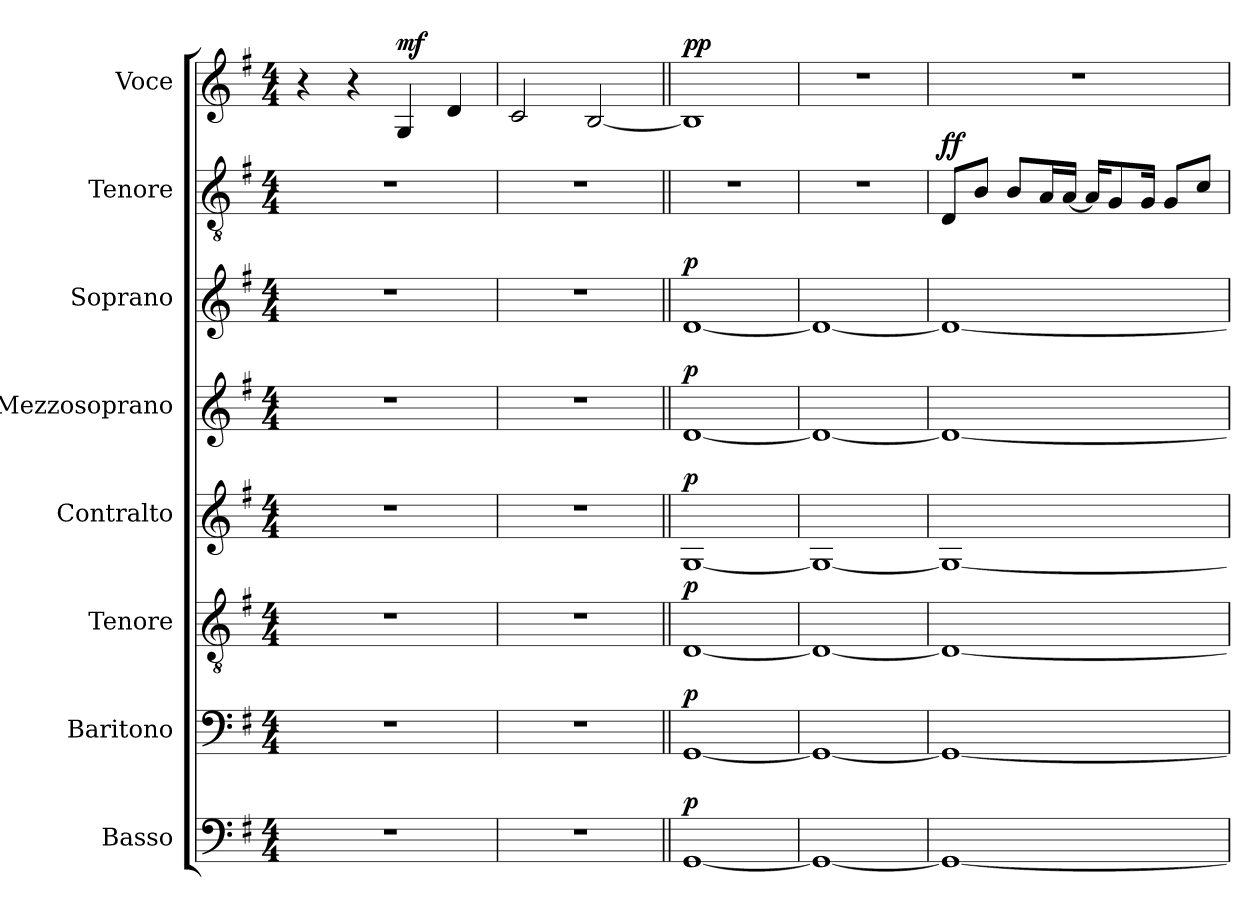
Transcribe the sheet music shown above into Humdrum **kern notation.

**kern	**dynam	**kern	**dynam	**kern	**dynam	**kern	**dynam	**kern	**dynam	**kern	**dynam	**kern	**dynam	**kern	**dynam
*part8	*part8	*part7	*part7	*part6	*part6	*part5	*part5	*part4	*part4	*part3	*part3	*part2	*part2	*part1	*part1
*staff8	*staff8	*staff7	*staff7	*staff6	*staff6	*staff5	*staff5	*staff4	*staff4	*staff3	*staff3	*staff2	*staff2	*staff1	*staff1
*I"Basso	*	*I"Baritono	*	*I"Tenore	*	*I"Contralto	*	*I"Mezzosoprano	*	*I"Soprano	*	*I"Tenore	*	*I"Voce	*
*I'B.	*	*I'Bar.	*	*I'T.	*	*I'A.	*	*I'M. S.	*	*I'S.	*	*I'T.	*	*I'Vo.	*
*clefF4	*	*clefF4	*	*clefGv2	*	*clefG2	*	*clefG2	*	*clefG2	*	*clefGv2	*	*clefG2	*
*k[f#]	*	*k[f#]	*	*k[f#]	*	*k[f#]	*	*k[f#]	*	*k[f#]	*	*k[f#]	*	*k[f#]	*
*M4/4	*	*M4/4	*	*M4/4	*	*M4/4	*	*M4/4	*	*M4/4	*	*M4/4	*	*M4/4	*
*MM92	*	*MM92	*	*MM92	*	*MM92	*	*MM92	*	*MM92	*	*MM92	*	*MM92	*
=1	=1	=1	=1	=1	=1	=1	=1	=1	=1	=1	=1	=1	=1	=1	=1
1r	.	1r	.	1r	.	1r	.	1r	.	1r	.	1r	.	4r	.
.	.	.	.	.	.	.	.	.	.	.	.	.	.	4r	.
!	!	!	!	!	!	!	!	!	!	!	!	!	!	!	!LO:DY:a
.	.	.	.	.	.	.	.	.	.	.	.	.	.	4G/	mf
.	.	.	.	.	.	.	.	.	.	.	.	.	.	4d/	.
=2	=2	=2	=2	=2	=2	=2	=2	=2	=2	=2	=2	=2	=2	=2	=2
1r	.	1r	.	1r	.	1r	.	1r	.	1r	.	1r	.	2c/	.
.	.	.	.	.	.	.	.	.	.	.	.	.	.	[2B/	.
=3||	=3||	=3||	=3||	=3||	=3||	=3||	=3||	=3||	=3||	=3||	=3||	=3||	=3||	=3||	=3||
!	!LO:DY:a	!	!LO:DY:a	!	!LO:DY:a	!	!LO:DY:a	!	!LO:DY:a	!	!LO:DY:a	!	!	!	!LO:DY:a
[1GG	p	[1GG	p	[1D	p	[1G	p	[1d	p	[1d	p	1r	.	1B]	pp
=4	=4	=4	=4	=4	=4	=4	=4	=4	=4	=4	=4	=4	=4	=4	=4
1GG_	.	1GG_	.	1D_	.	1G_	.	1d_	.	1d_	.	1r	.	1r	.
=5	=5	=5	=5	=5	=5	=5	=5	=5	=5	=5	=5	=5	=5	=5	=5
!	!	!	!	!	!	!	!	!	!	!	!	!	!LO:DY:a	!	!
1GG_	.	1GG_	.	1D_	.	1G_	.	1d_	.	1d_	.	8D/L	ff	1r	.
.	.	.	.	.	.	.	.	.	.	.	.	8B/J	.	.	.
.	.	.	.	.	.	.	.	.	.	.	.	8B/L	.	.	.
.	.	.	.	.	.	.	.	.	.	.	.	16A/L	.	.	.
.	.	.	.	.	.	.	.	.	.	.	.	[16A/JJ	.	.	.
.	.	.	.	.	.	.	.	.	.	.	.	16A/KL]	.	.	.
.	.	.	.	.	.	.	.	.	.	.	.	8G/	.	.	.
.	.	.	.	.	.	.	.	.	.	.	.	16G/Jk	.	.	.
.	.	.	.	.	.	.	.	.	.	.	.	8G/L	.	.	.
.	.	.	.	.	.	.	.	.	.	.	.	8c/J	.	.	.
=	=	=	=	=	=	=	=	=	=	=	=	=	=	=	=
*-	*-	*-	*-	*-	*-	*-	*-	*-	*-	*-	*-	*-	*-	*-	*-
